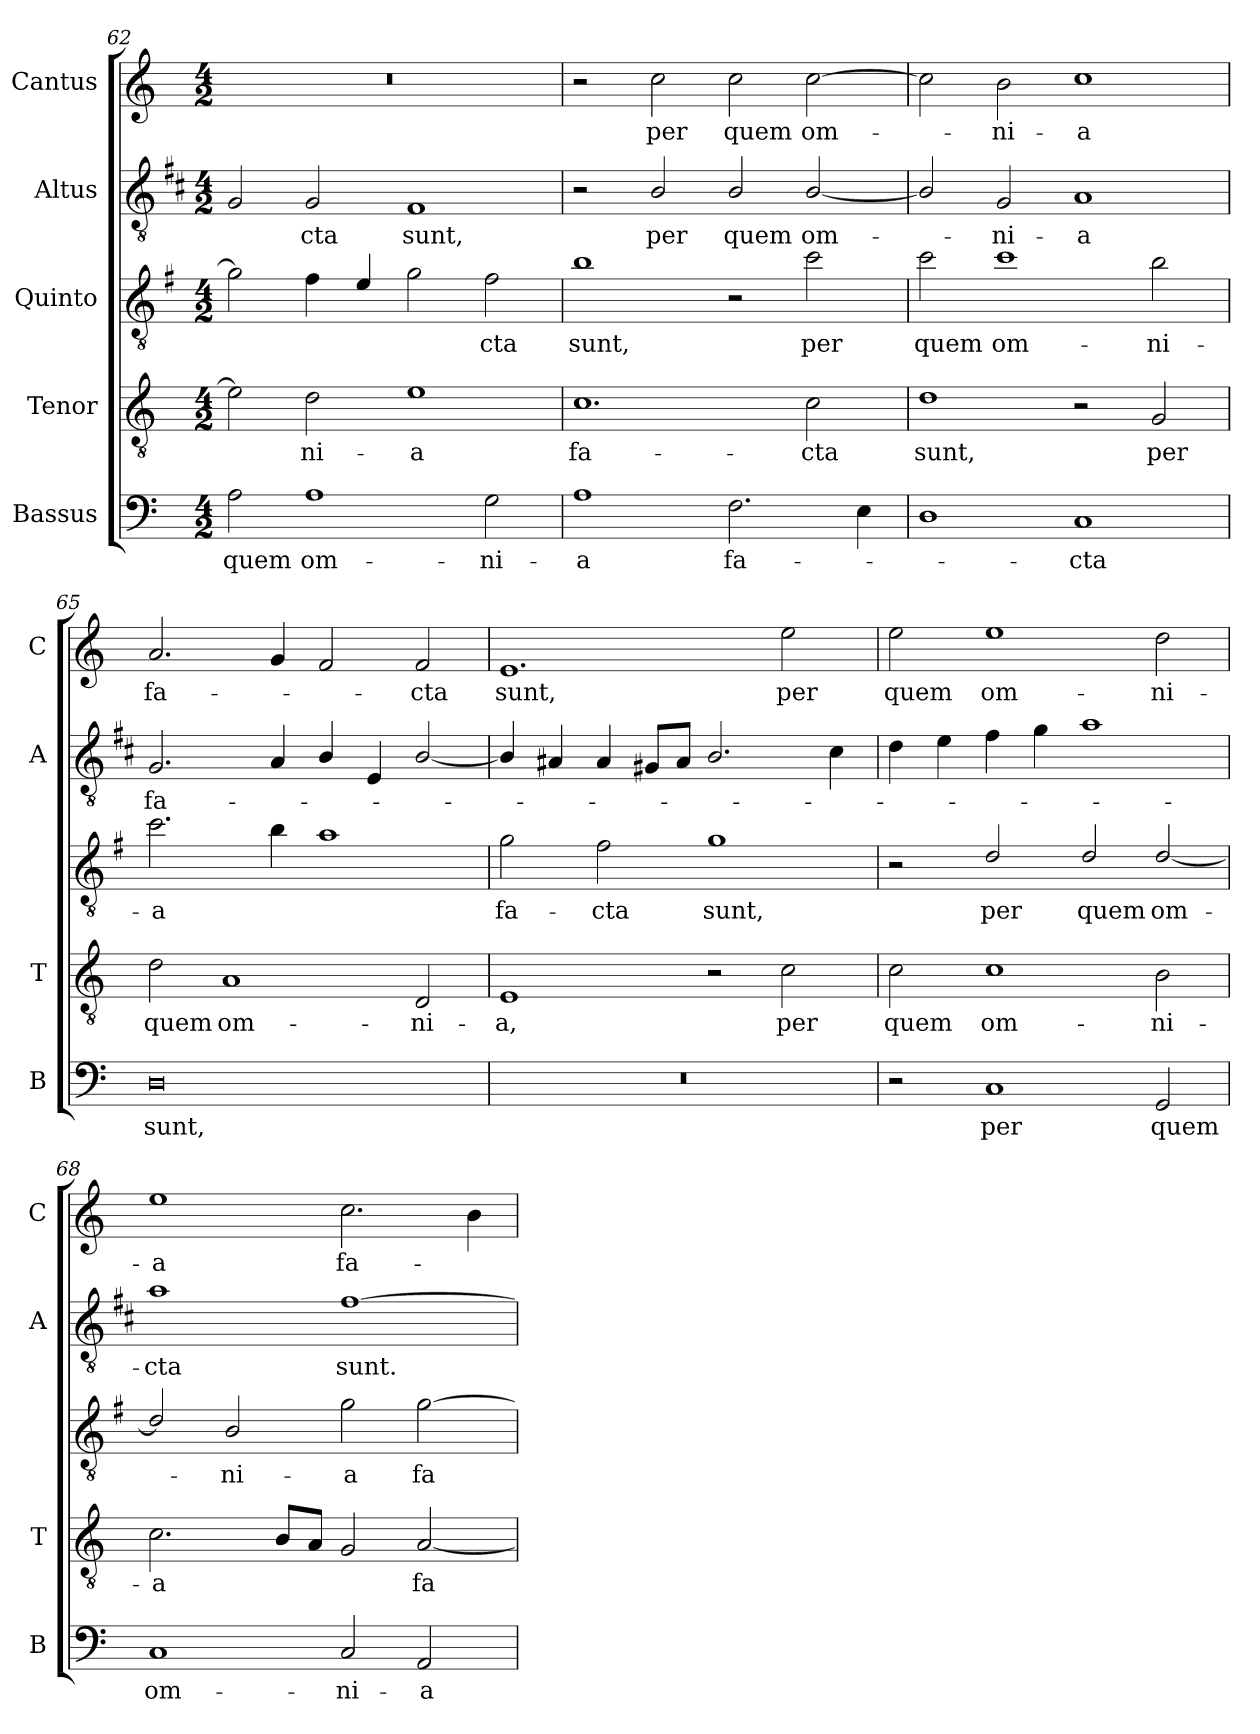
**kern	**text	**kern	**text	**kern	**text	**kern	**text	**kern	**text
*part5	*part5	*part4	*part4	*part3	*part3	*part2	*part2	*part1	*part1
*staff5	*staff5	*staff4	*staff4	*staff3	*staff3	*staff2	*staff2	*staff1	*staff1
*I"Bassus	*	*I"Tenor	*	*I"Quinto	*	*I"Altus	*	*I"Cantus	*
*I'B	*	*I'T	*	*	*	*I'A	*	*I'C	*
*clefF4	*	*clefGv2	*	*clefGv2	*	*clefGv2	*	*clefG2	*
*	*	*	*	*ITrd4c7	*	*ITrd1c2	*	*	*
*k[]	*	*k[]	*	*k[]	*	*k[]	*	*k[]	*
*C:	*	*C:	*	*C:	*	*C:	*	*C:	*
*M4/2	*	*M4/2	*	*M4/2	*	*M4/2	*	*M4/2	*
=62	=62	=62	=62	=62	=62	=62	=62	=62	=62
!	!LO:LY:b	!	!	!	!	!	!	!	!
2A\	quem	2e\]	.	2c\]	.	2F/	.	0r	.
!	!LO:LY:b	!	!LO:LY:b	!	!	!	!LO:LY:b	!	!
1A	om-	2d\	-ni-	4B\	.	2F/	-cta	.	.
.	.	.	.	4A/	.	.	.	.	.
!	!	!	!LO:LY:b	!	!	!	!LO:LY:b	!	!
.	.	1e	-a	2c\	.	1E	sunt,	.	.
!	!LO:LY:b	!	!	!	!LO:LY:b	!	!	!	!
2G\	-ni-	.	.	2B\	-cta	.	.	.	.
=63	=63	=63	=63	=63	=63	=63	=63	=63	=63
!	!LO:LY:b	!	!LO:LY:b	!	!LO:LY:b	!	!	!	!
1A	-a	1.c	fa-	1e	sunt,	2r	.	2r	.
!	!	!	!	!	!	!	!LO:LY:b	!	!LO:LY:b
.	.	.	.	.	.	2A/	per	2cc\	per
!	!LO:LY:b	!	!	!	!	!	!LO:LY:b	!	!LO:LY:b
2.F\	fa-	.	.	2r	.	2A/	quem	2cc\	quem
!	!	!	!LO:LY:b	!	!LO:LY:b	!	!LO:LY:b	!	!LO:LY:b
.	.	2c\	-cta	2f\	per	[2A/	om-	[2cc\	om-
4E\	.	.	.	.	.	.	.	.	.
=64	=64	=64	=64	=64	=64	=64	=64	=64	=64
!	!	!	!LO:LY:b	!	!LO:LY:b	!	!	!	!
1D	.	1d	sunt,	2f\	quem	2A/]	.	2cc\]	.
!	!	!	!	!	!LO:LY:b	!	!LO:LY:b	!	!LO:LY:b
.	.	.	.	1f	om-	2F/	-ni-	2b\	-ni-
!	!LO:LY:b	!	!	!	!	!	!LO:LY:b	!	!LO:LY:b
1C	-cta	2r	.	.	.	1G	-a	1cc	-a
!	!	!	!LO:LY:b	!	!LO:LY:b	!	!	!	!
.	.	2G/	per	2e\	-ni-	.	.	.	.
=65	=65	=65	=65	=65	=65	=65	=65	=65	=65
!	!LO:LY:b	!	!LO:LY:b	!	!LO:LY:b	!	!LO:LY:b	!	!LO:LY:b
0D	sunt,	2d\	quem	2.f\	-a	2.F/	fa-	2.a/	fa-
!	!	!	!LO:LY:b	!	!	!	!	!	!
.	.	1A	om-	.	.	.	.	.	.
.	.	.	.	4e\	.	4G/	.	4g/	.
.	.	.	.	1d	.	4A/	.	2f/	.
.	.	.	.	.	.	4D/	.	.	.
!	!	!	!LO:LY:b	!	!	!	!	!	!LO:LY:b
.	.	2D/	-ni-	.	.	[2A/	.	2f/	-cta
!!LO:LB:g=z
=66	=66	=66	=66	=66	=66	=66	=66	=66	=66
!	!	!	!LO:LY:b	!	!LO:LY:b	!	!	!	!LO:LY:b
0r	.	1E	-a,	2c\	fa-	4A/]	.	1.e	sunt,
.	.	.	.	.	.	4G#X/	.	.	.
!	!	!	!	!	!LO:LY:b	!	!	!	!
.	.	.	.	2B\	-cta	4G#/	.	.	.
.	.	.	.	.	.	8F#X/L	.	.	.
.	.	.	.	.	.	8G#/J	.	.	.
!	!	!	!	!	!LO:LY:b	!	!	!	!
.	.	2r	.	1c	sunt,	2.A/	.	.	.
!	!	!	!LO:LY:b	!	!	!	!	!	!LO:LY:b
.	.	2c\	per	.	.	.	.	2ee\	per
.	.	.	.	.	.	4B\	.	.	.
=67	=67	=67	=67	=67	=67	=67	=67	=67	=67
!	!	!	!LO:LY:b	!	!	!	!	!	!LO:LY:b
2r	.	2c\	quem	2r	.	4c\	.	2ee\	quem
.	.	.	.	.	.	4d\	.	.	.
!	!LO:LY:b	!	!LO:LY:b	!	!LO:LY:b	!	!	!	!LO:LY:b
1C	per	1c	om-	2G/	per	4e\	.	1ee	om-
.	.	.	.	.	.	4f\	.	.	.
!	!	!	!	!	!LO:LY:b	!	!	!	!
.	.	.	.	2G/	quem	1g	.	.	.
!	!LO:LY:b	!	!LO:LY:b	!	!LO:LY:b	!	!	!	!LO:LY:b
2GG/	quem	2B\	-ni-	[2G/	om-	.	.	2dd\	-ni-
=68	=68	=68	=68	=68	=68	=68	=68	=68	=68
!	!LO:LY:b	!	!LO:LY:b	!	!	!	!LO:LY:b	!	!LO:LY:b
1C	om-	2.c\	-a	2G/]	.	1g	-cta	1ee	-a
!	!	!	!	!	!LO:LY:b	!	!	!	!
.	.	.	.	2E/	-ni-	.	.	.	.
.	.	8B/L	.	.	.	.	.	.	.
.	.	8A/J	.	.	.	.	.	.	.
!	!LO:LY:b	!	!	!	!LO:LY:b	!	!LO:LY:b	!	!LO:LY:b
2C/	-ni-	2G/	.	2c\	-a	[1e	sunt.	2.cc\	fa-
!	!LO:LY:b	!	!LO:LY:b	!	!LO:LY:b	!	!	!	!
2AA/	-a	[2A/	fa-	[2c\	fa-	.	.	.	.
.	.	.	.	.	.	.	.	4b\	.
=	=	=	=	=	=	=	=	=	=
*-	*-	*-	*-	*-	*-	*-	*-	*-	*-
